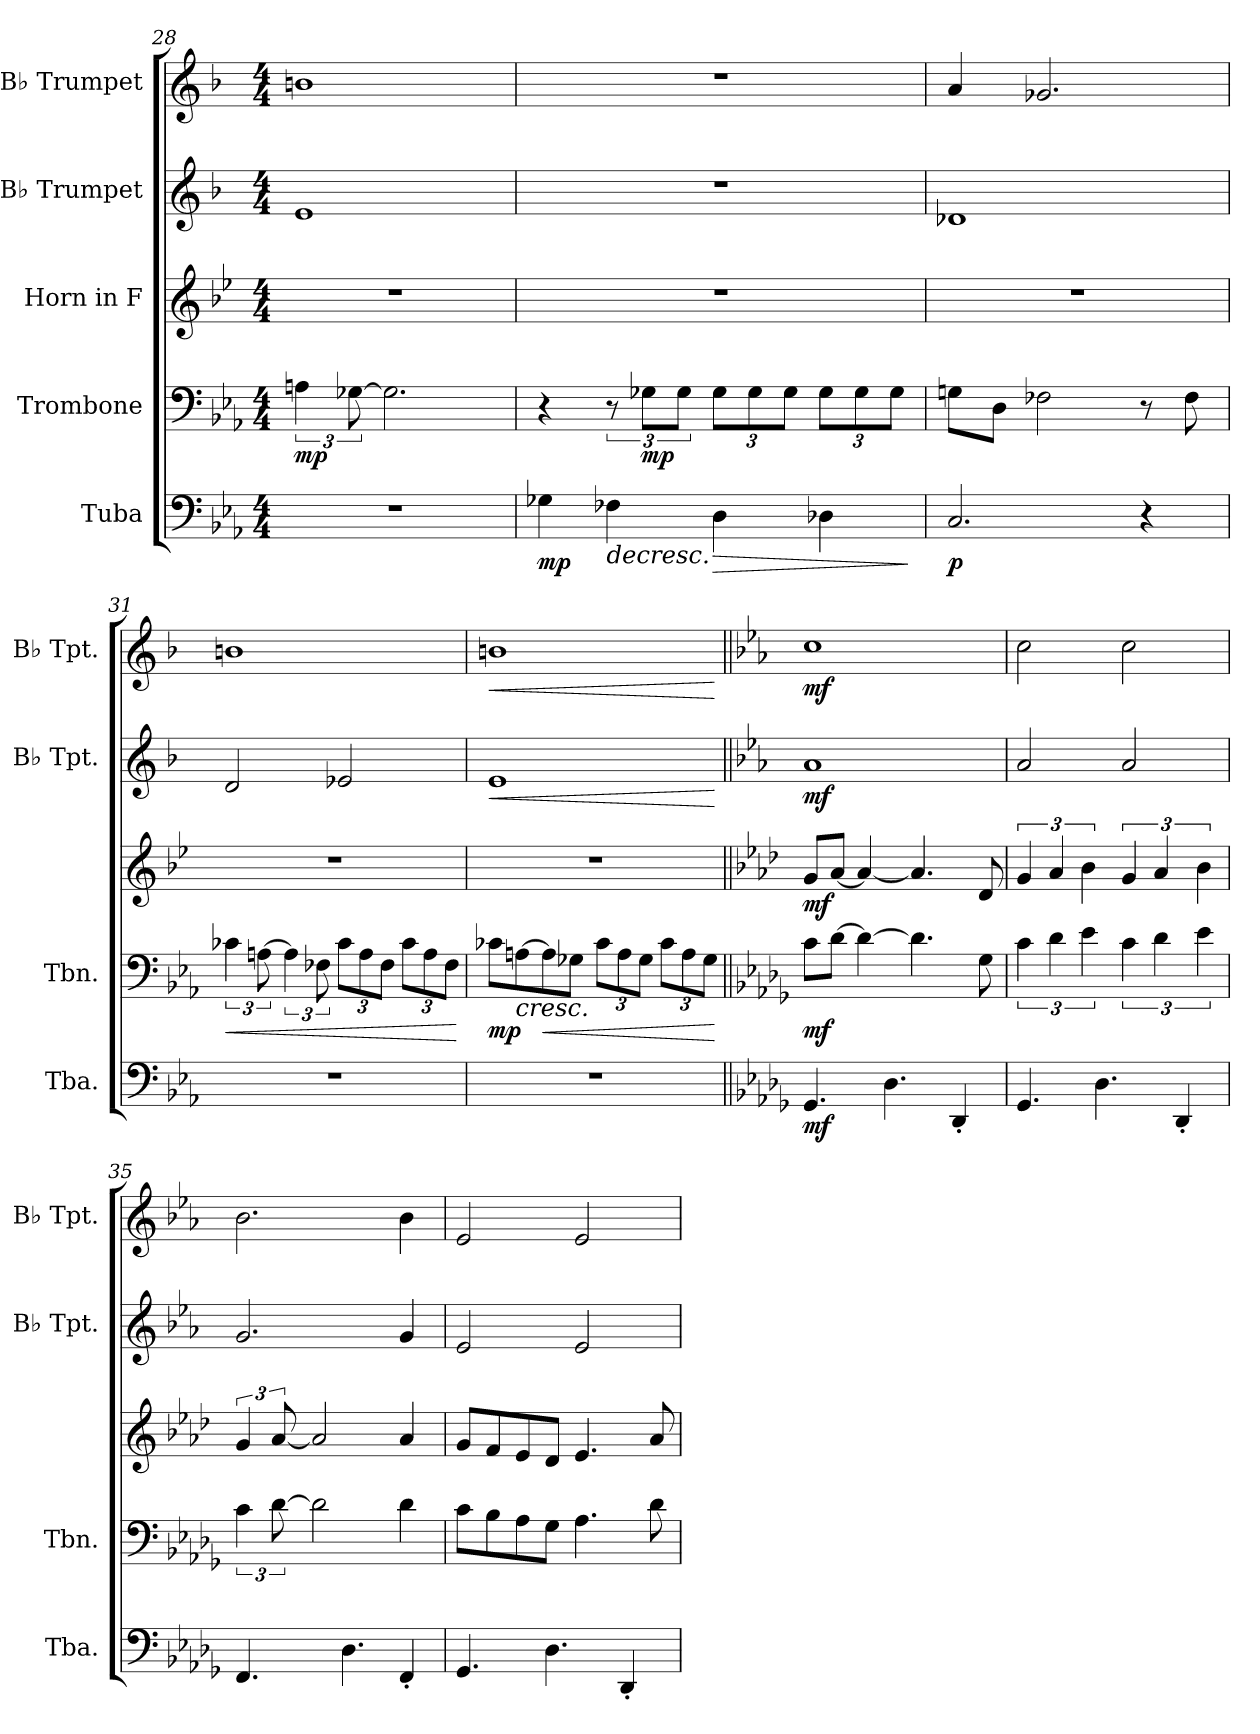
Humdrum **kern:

**kern	**dynam	**kern	**dynam	**kern	**dynam	**kern	**dynam	**kern	**dynam
*part5	*part5	*part4	*part4	*part3	*part3	*part2	*part2	*part1	*part1
*staff5	*staff5	*staff4	*staff4	*staff3	*staff3	*staff2	*staff2	*staff1	*staff1
*I"Tuba	*	*I"Trombone	*	*I"Horn in F	*	*I"B♭ Trumpet	*	*I"B♭ Trumpet	*
*I'Tba.	*	*I'Tbn.	*	*	*	*I'B♭ Tpt.	*	*I'B♭ Tpt.	*
*clefF4	*	*clefF4	*	*clefG2	*	*clefG2	*	*clefG2	*
*	*	*	*	*ITrd4c7	*	*ITrd1c2	*	*ITrd1c2	*
*k[b-e-a-]	*	*k[b-e-a-]	*	*k[b-e-a-]	*	*k[b-e-a-]	*	*k[b-e-a-]	*
*E-:	*	*E-:	*	*E-:	*	*E-:	*	*E-:	*
*M4/4	*	*M4/4	*	*M4/4	*	*M4/4	*	*M4/4	*
=28	=28	=28	=28	=28	=28	=28	=28	=28	=28
!	!	!	!LO:DY:b	!	!	!	!	!	!
1r	.	6An\	mp	1r	.	1d	.	1an	.
.	.	[12G-X\	.	.	.	.	.	.	.
.	.	2.G-\]	.	.	.	.	.	.	.
=29	=29	=29	=29	=29	=29	=29	=29	=29	=29
!	!LO:DY:b	!	!	!	!	!	!	!	!
4G-X\	mp	4r	.	1r	.	1r	.	1r	.
!	!LO:HP:b	!	!	!	!	!	!	!	!
4F-X\	>	12r	.	.	.	.	.	.	.
!	!	!	!LO:DY:b	!	!	!	!	!	!
.	.	12G-X\L	mp	.	.	.	.	.	.
.	.	12G-\J	.	.	.	.	.	.	.
!	!LO:HP:b	!	!	!	!	!	!	!	!
*	*	*Xbrackettup	*	*	*	*	*	*	*
4D\	>	12G-\L	.	.	.	.	.	.	.
.	.	12G-\	.	.	.	.	.	.	.
.	.	12G-\J	.	.	.	.	.	.	.
4D-X\	.	12G-\L	.	.	.	.	.	.	.
.	.	12G-\	.	.	.	.	.	.	.
.	.	12G-\J	.	.	.	.	.	.	.
.	] ]	.	.	.	.	.	.	.	.
!!LO:PB:g=z
=30	=30	=30	=30	=30	=30	=30	=30	=30	=30
!	!LO:DY:b	!	!	!	!	!	!	!	!
2.C/	p	8Gn\L	.	1r	.	1c-X	.	4g/	.
.	.	8D\J	.	.	.	.	.	.	.
.	.	2F-X\	.	.	.	.	.	2.f-X/	.
4r	.	8r	.	.	.	.	.	.	.
.	.	8F-\	.	.	.	.	.	.	.
=31	=31	=31	=31	=31	=31	=31	=31	=31	=31
*	*	*brackettup	*	*	*	*	*	*	*
!	!	!	!LO:HP:b	!	!	!	!	!	!
1r	.	6c-X\	<	1r	.	2c/	.	1an	.
.	.	[12An\	.	.	.	.	.	.	.
.	.	6A\]	.	.	.	.	.	.	.
.	.	12F-X\	.	.	.	.	.	.	.
*	*	*Xbrackettup	*	*	*	*	*	*	*
.	.	12c-\L	.	.	.	2d-X/	.	.	.
.	.	12A\	.	.	.	.	.	.	.
.	.	12F-\J	.	.	.	.	.	.	.
.	.	12c-\L	.	.	.	.	.	.	.
.	.	12A\	.	.	.	.	.	.	.
.	.	12F-\J	.	.	.	.	.	.	.
.	.	.	[	.	.	.	.	.	.
=32	=32	=32	=32	=32	=32	=32	=32	=32	=32
*	*	*	*	*	*	*	*	*MM80	*
!	!	!	!	!	!	!	!	!LO:TX:a:t=accel.	!
!	!	!	!	!	!	!	!LO:HP:b	!	!
!	!	!	!	!	!	!	!LO:HP:n=1:b	!	!LO:HP:b
!	!	!	!LO:DY:b	!	!	!	!	!	!LO:HP:n=1:b
*	*	*	*	*	*	*	*	*^	*
1r	.	8c-X\L	mp	1r	.	1d	< <	1an	2ryy	< <
!	!	!	!LO:HP:b	!	!	!	!	!	!	!
.	.	[8An\	<	.	.	.	.	.	.	.
!	!	!	!LO:HP:b	!	!	!	!	!	!	!
.	.	8A\]	<	.	.	.	.	.	.	.
.	.	8G-X\J	.	.	.	.	.	.	.	.
*	*	*	*	*	*	*	*	*MM86	*	*
.	.	12c-\L	.	.	.	.	.	.	2ryy	.
.	.	12A\	.	.	.	.	.	.	.	.
.	.	12G-\J	.	.	.	.	.	.	.	.
.	.	12c-\L	.	.	.	.	.	.	.	.
.	.	12A\	.	.	.	.	.	.	.	.
.	.	12G-\J	.	.	.	.	.	.	.	.
.	.	.	[ [	.	.	.	[	.	.	[
*	*	*	*	*	*	*	*	*v	*v	*
=33||	=33||	=33||	=33||	=33||	=33||	=33||	=33||	=33||	=33||
!!LO:REH:place=s1:a:B:fs=14:t=E
*k[b-e-a-d-g-]	*	*k[b-e-a-d-g-]	*	*k[b-e-a-d-g-]	*	*k[b-e-a-d-g-]	*	*k[b-e-a-d-g-]	*
*D-:	*	*D-:	*	*D-:	*	*D-:	*	*D-:	*
*	*	*	*	*	*	*	*	*MM92	*
*	*	*	*	*	*	*	*	*^	*
!	!LO:DY:b	!	!LO:DY:b	!	!LO:DY:b	!	!LO:DY:b	!	!	!LO:DY:b
*	*	*	*	*	*	*	*	*v	*v	*
4.GG-/	mf	8c\L	mf	8c/L	mf	1g-	mf	1b-	mf
.	.	[8d-\J	.	[8d-/J	.	.	.	.	.
.	.	4d-\_	.	4d-/_	.	.	.	.	.
4.D-\	.	.	.	.	.	.	.	.	.
.	.	4.d-\]	.	4.d-/]	.	.	.	.	.
4DD-'/	.	.	.	.	.	.	.	.	.
.	.	8G-\	.	8G-/	.	.	.	.	.
.	.	.	.	.	.	.	[	.	[
!!LO:LB:g=z
=34	=34	=34	=34	=34	=34	=34	=34	=34	=34
*	*	*brackettup	*	*	*	*	*	*	*
4.GG-/	.	6c\	.	6c/	.	2g-/	.	2b-\	.
.	.	6d-\	.	6d-/	.	.	.	.	.
.	.	6e-\	.	6e-\	.	.	.	.	.
4.D-\	.	.	.	.	.	.	.	.	.
.	.	6c\	.	6c/	.	2g-/	.	2b-\	.
.	.	6d-\	.	6d-/	.	.	.	.	.
4DD-'/	.	.	.	.	.	.	.	.	.
.	.	6e-\	.	6e-\	.	.	.	.	.
=35	=35	=35	=35	=35	=35	=35	=35	=35	=35
4.FF/	.	6c\	.	6c/	.	2.f/	.	2.a-\	.
.	.	[12d-\	.	[12d-/	.	.	.	.	.
.	.	2d-\]	.	2d-/]	.	.	.	.	.
4.D-\	.	.	.	.	.	.	.	.	.
4FF'/	.	4d-\	.	4d-/	.	4f/	.	4a-\	.
=36	=36	=36	=36	=36	=36	=36	=36	=36	=36
4.GG-/	.	8c\L	.	8c/L	.	2d-/	.	2d-/	.
.	.	8B-\	.	8B-/	.	.	.	.	.
.	.	8A-\	.	8A-/	.	.	.	.	.
4.D-\	.	8G-\J	.	8G-/J	.	.	.	.	.
.	.	4.A-\	.	4.A-/	.	2d-/	.	2d-/	.
4DD-'/	.	.	.	.	.	.	.	.	.
.	.	8d-\	.	8d-/	.	.	.	.	.
=	=	=	=	=	=	=	=	=	=
*-	*-	*-	*-	*-	*-	*-	*-	*-	*-
